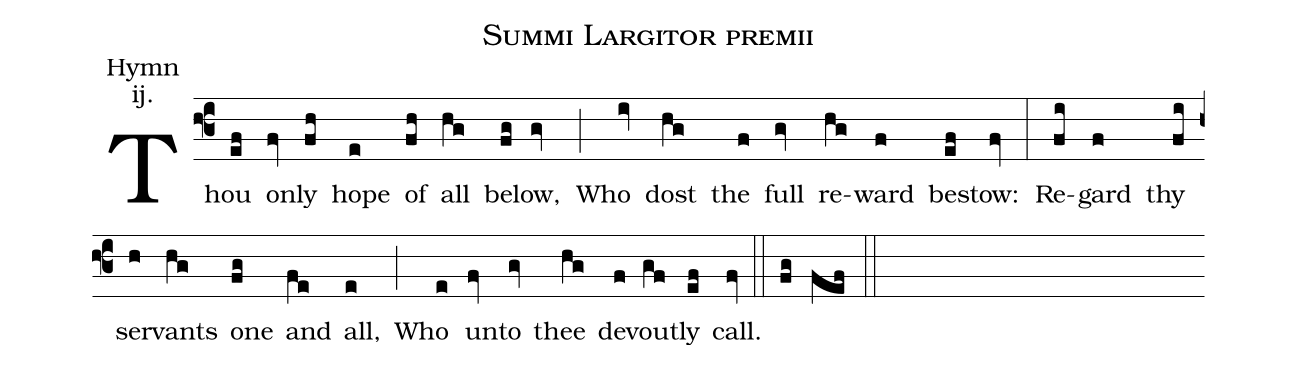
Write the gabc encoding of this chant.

name: Summi Largitor premii;
annotation: Hymn;
annotation: ij.;
mode: 2;
office-part: Office Hymn;
%%
(f3) Thou(ef) on(fv)ly(fh) hope(e) of(fh) all(hg) be(fg)low,(gv) (;) Who(iv) dost(hg) the(f) full(gv) re(hg)ward(f) be(ef)stow:(fv) (:) Re(fi)gard(f) thy(fi) ser(h)vants(hg) one(fg) and(fe) all,(e) (;) Who(e) un(fv)to(gv) thee(hg) de(f)vout(gf)ly(ef) call.(fv) (::)  (fg) (fef) (::)
